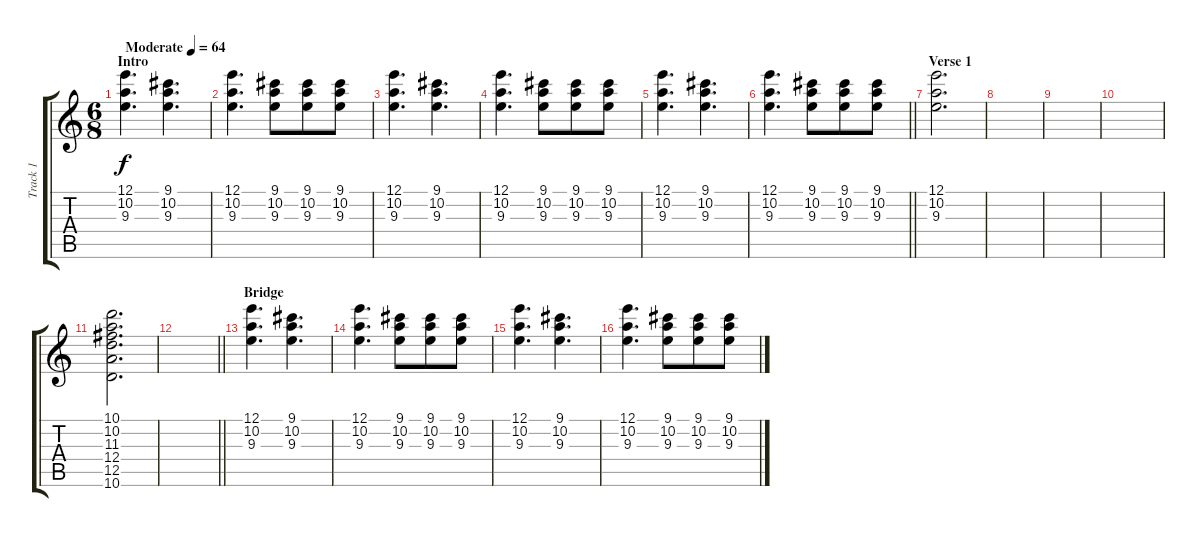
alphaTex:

\track ("Track 1" "Track 1") {instrument electricguitarclean}
\staff {score tabs}
\tuning (E4 B3 G3 D3 A2 E2) {hide}
\ts (6 8)
\section ("" "Intro")
\tempo (64 "Moderate")
\clef g2
\ks c
(12.1 10.2 9.3).4{d dy f instrument electricguitarclean} (9.1 10.2 9.3).4{d} |
(12.1 10.2 9.3).4{d} (9.1 10.2 9.3).8 (9.1 10.2 9.3).8 (9.1 10.2 9.3).8 |
(12.1 10.2 9.3).4{d} (9.1 10.2 9.3).4{d} |
(12.1 10.2 9.3).4{d} (9.1 10.2 9.3).8 (9.1 10.2 9.3).8 (9.1 10.2 9.3).8 |
(12.1 10.2 9.3).4{d} (9.1 10.2 9.3).4{d} |
\barLineRight lightlight
(12.1 10.2 9.3).4{d} (9.1 10.2 9.3).8 (9.1 10.2 9.3).8 (9.1 10.2 9.3).8 |
\section ("" "Verse 1")
(12.1 10.2 9.3).2{d} |
|
|
|
(10.1 10.2 11.3 12.4 12.5 10.6).2{d} |
\barLineRight lightlight
|
\section ("" "Bridge")
(12.1 10.2 9.3).4{d} (9.1 10.2 9.3).4{d} |
(12.1 10.2 9.3).4{d} (9.1 10.2 9.3).8 (9.1 10.2 9.3).8 (9.1 10.2 9.3).8 |
(12.1 10.2 9.3).4{d} (9.1 10.2 9.3).4{d} |
(12.1 10.2 9.3).4{d} (9.1 10.2 9.3).8 (9.1 10.2 9.3).8 (9.1 10.2 9.3).8
